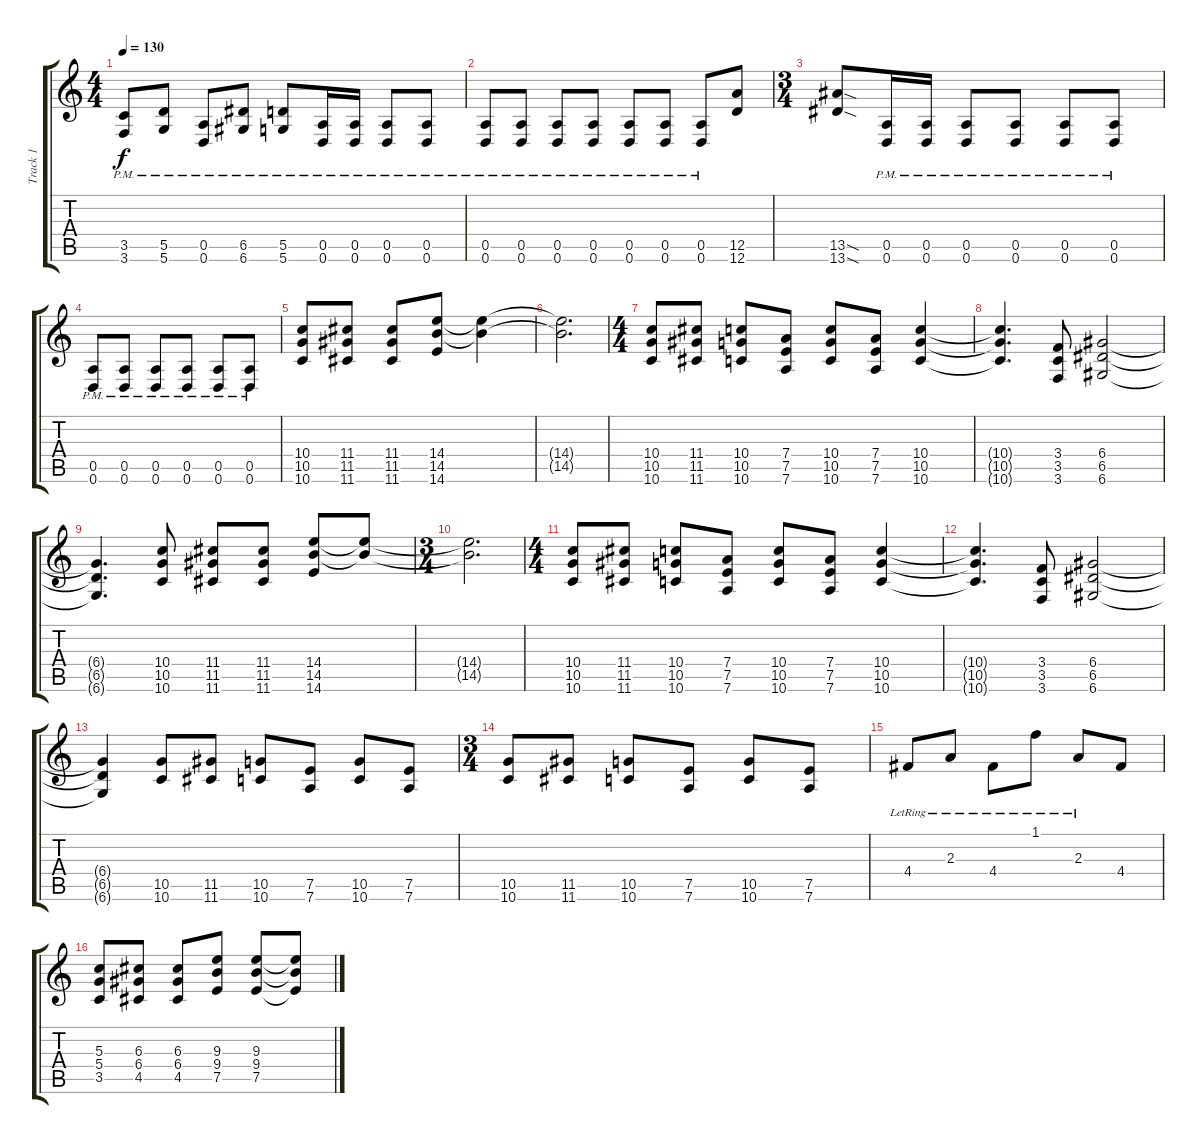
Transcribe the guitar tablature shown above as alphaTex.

\track ("Track 1" "Track 1") {instrument distortionguitar}
\staff {score tabs}
\tuning (E4 B3 G3 D3 A2 D2) {hide}
\ts (4 4)
\tempo 130
\clef g2
\ks c
(3.5{pm} 3.6{pm}).8{dy f} (5.5{pm} 5.6{pm}).8 (0.5{pm} 0.6{pm}).8 (6.5{pm} 6.6{pm}).8 (5.5{pm} 5.6{pm}).8 (0.5{pm} 0.6{pm}).16 (0.5{pm} 0.6{pm}).16 (0.5{pm} 0.6{pm}).8 (0.5{pm} 0.6{pm}).8 |
(0.5{pm} 0.6{pm}).8 (0.5{pm} 0.6{pm}).8 (0.5{pm} 0.6{pm}).8 (0.5{pm} 0.6{pm}).8 (0.5{pm} 0.6{pm}).8 (0.5{pm} 0.6{pm}).8 (0.5{pm} 0.6{pm}).8 (12.5 12.6).8 |
\ts (3 4)
(13.5{sod} 13.6{sod}).8 (0.5{pm} 0.6{pm}).16 (0.5{pm} 0.6{pm}).16 (0.5{pm} 0.6{pm}).8 (0.5{pm} 0.6{pm}).8 (0.5{pm} 0.6{pm}).8 (0.5{pm} 0.6{pm}).8 |
(0.5{pm} 0.6{pm}).8 (0.5{pm} 0.6{pm}).8 (0.5{pm} 0.6{pm}).8 (0.5{pm} 0.6{pm}).8 (0.5{pm} 0.6{pm}).8 (0.5{pm} 0.6{pm}).8 |
(10.4 10.5 10.6).8 (11.4 11.5 11.6).8 (11.4 11.5 11.6).8 (14.4 14.5 14.6).8 (14.4{t} 14.5{t}).4 |
(14.4{t} 14.5{t}).2{d} |
\ts (4 4)
(10.4 10.5 10.6).8 (11.4 11.5 11.6).8 (10.4 10.5 10.6).8 (7.4 7.5 7.6).8 (10.4 10.5 10.6).8 (7.4 7.5 7.6).8 (10.4 10.5 10.6).4 |
(10.4{t} 10.5{t} 10.6{t}).4{d} (3.4 3.5 3.6).8 (6.4 6.5 6.6).2 |
(6.4{t} 6.5{t} 6.6{t}).4{d} (10.4 10.5 10.6).8 (11.4 11.5 11.6).8 (11.4 11.5 11.6).8 (14.4 14.5 14.6).8 (14.4{t} 14.5{t}).8 |
\ts (3 4)
(14.4{t} 14.5{t}).2{d} |
\ts (4 4)
(10.4 10.5 10.6).8 (11.4 11.5 11.6).8 (10.4 10.5 10.6).8 (7.4 7.5 7.6).8 (10.4 10.5 10.6).8 (7.4 7.5 7.6).8 (10.4 10.5 10.6).4 |
(10.4{t} 10.5{t} 10.6{t}).4{d} (3.4 3.5 3.6).8 (6.4 6.5 6.6).2 |
(6.4{t} 6.5{t} 6.6{t}).4 (10.5 10.6).8 (11.5 11.6).8 (10.5 10.6).8 (7.5 7.6).8 (10.5 10.6).8 (7.5 7.6).8 |
\ts (3 4)
(10.5 10.6).8 (11.5 11.6).8 (10.5 10.6).8 (7.5 7.6).8 (10.5 10.6).8 (7.5 7.6).8 |
4.4{lr}.8 2.3{lr}.8 4.4{lr}.8 1.1{lr}.8 2.3{lr}.8 4.4.8 |
(5.3 5.4 3.5).8 (6.3 6.4 4.5).8 (6.3 6.4 4.5).8 (9.3 9.4 7.5).8 (9.3 9.4 7.5).8 (9.3{t} 9.4{t} 7.5{t}).8
